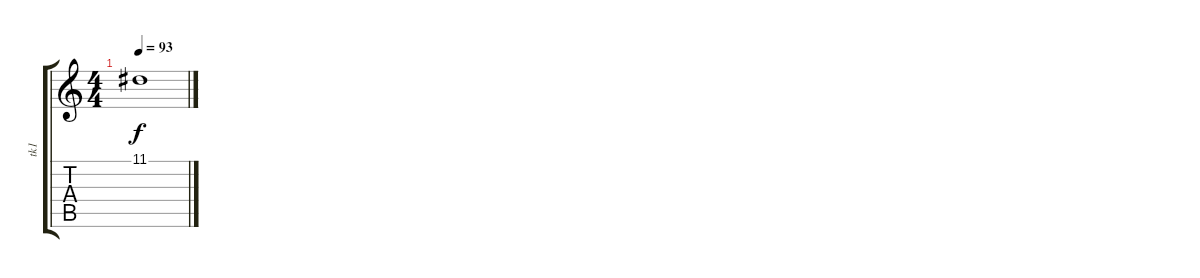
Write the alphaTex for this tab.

\track ("tk1" "tk1") {instrument trumpet}
\staff {score tabs}
\tuning (E4 B3 G3 D3 A2 E2) {hide}
\ts (4 4)
\tempo 93
\clef g2
\ks c
11.1{t}.1{dy f}
